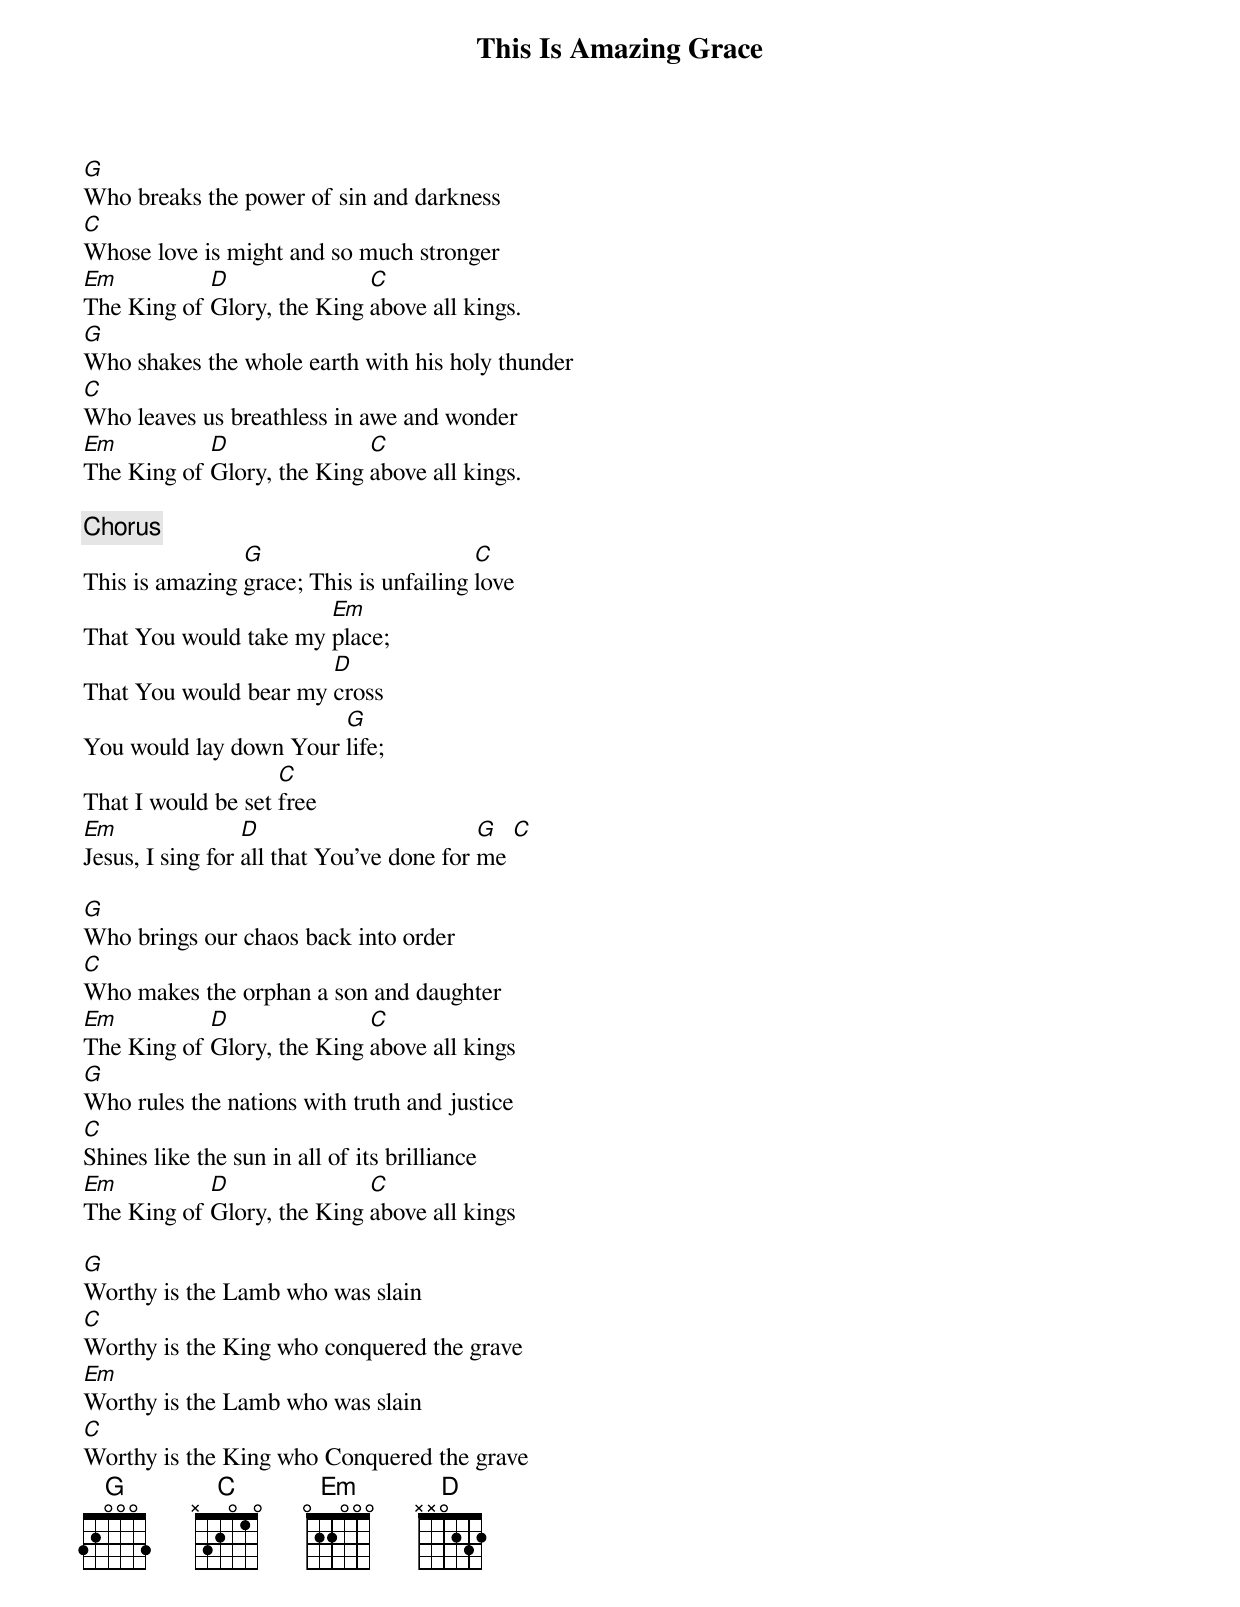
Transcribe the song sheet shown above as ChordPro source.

{Title: This Is Amazing Grace}
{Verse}
[G]Who breaks the power of sin and darkness
[C]Whose love is might and so much stronger
[Em]The King of [D]Glory, the King [C]above all kings.
[G]Who shakes the whole earth with his holy thunder
[C]Who leaves us breathless in awe and wonder
[Em]The King of [D]Glory, the King [C]above all kings.

{Chorus}
This is amazing [G]grace; This is unfailing [C]love
That You would take my [Em]place;
That You would bear my [D]cross
You would lay down Your [G]life;
That I would be set [C]free
[Em]Jesus, I sing for [D]all that You've done for [G]me [C]

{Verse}
[G]Who brings our chaos back into order
[C]Who makes the orphan a son and daughter
[Em]The King of [D]Glory, the King [C]above all kings
[G]Who rules the nations with truth and justice
[C]Shines like the sun in all of its brilliance
[Em]The King of [D]Glory, the King [C]above all kings

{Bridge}
[G]Worthy is the Lamb who was slain
[C]Worthy is the King who conquered the grave
[Em]Worthy is the Lamb who was slain
[C]Worthy is the King who Conquered the grave
